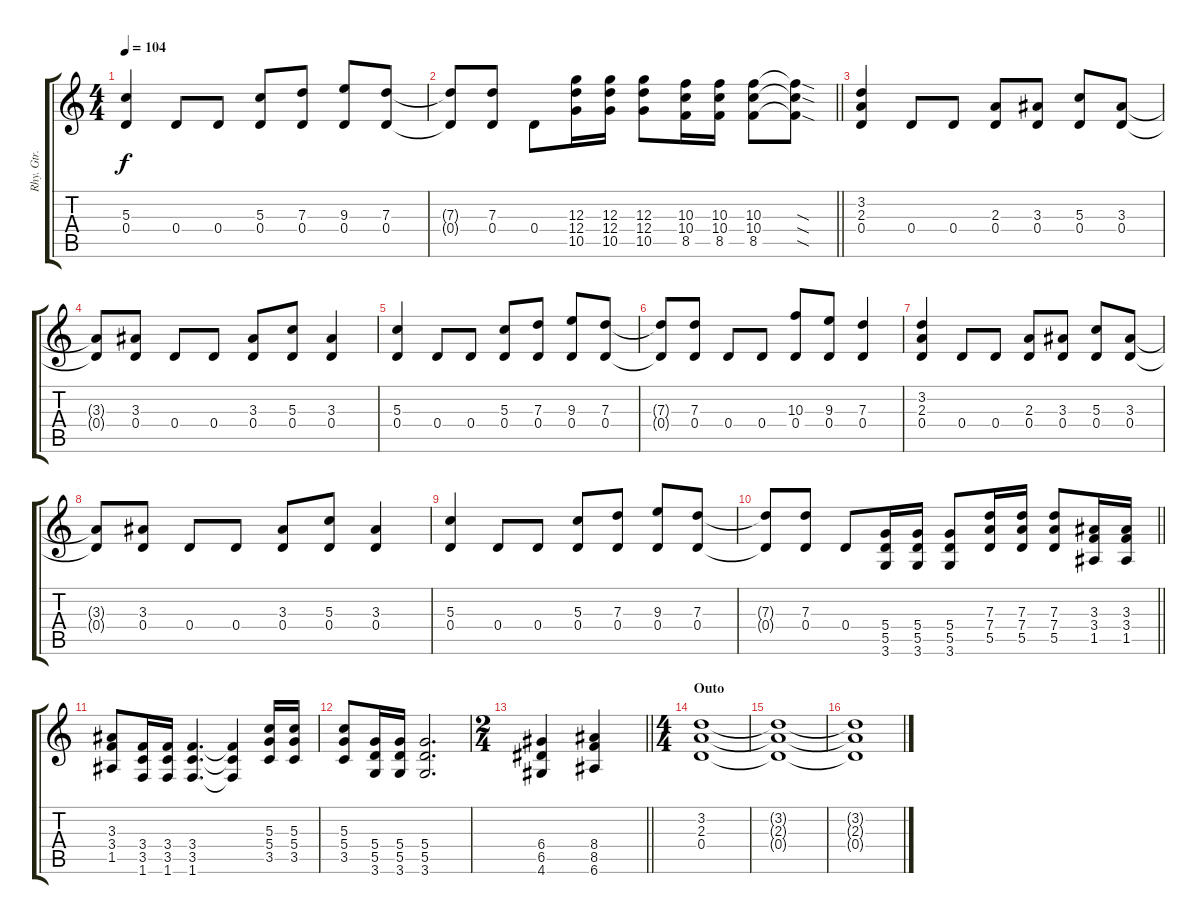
\track ("Rhy. Gtr. 2" "Rhy. Gtr. ") {instrument distortionguitar}
\staff {score tabs}
\tuning (E4 B3 G3 D3 A2 E2) {hide}
\ts (4 4)
\tempo 104
\clef g2
\ks c
(5.3 0.4).4{dy f} 0.4.8 0.4.8 (5.3 0.4).8 (7.3 0.4).8 (9.3 0.4).8 (7.3 0.4).8 |
\barLineRight lightlight
(7.3{t} 0.4{t}).8 (7.3 0.4).8 0.4.8 (12.3 12.4 10.5).16 (12.3 12.4 10.5).16 (12.3 12.4 10.5).8 (10.3 10.4 8.5).16 (10.3 10.4 8.5).16 (10.3 10.4 8.5).8 (10.3{sod t} 10.4{sod t} 8.5{sod t}).8 |
\section ("" "")
(3.2 2.3 0.4).4 0.4.8 0.4.8 (2.3 0.4).8 (3.3 0.4).8 (5.3 0.4).8 (3.3 0.4).8 |
(3.3{t} 0.4{t}).8 (3.3 0.4).8 0.4.8 0.4.8 (3.3 0.4).8 (5.3 0.4).8 (3.3 0.4).4 |
(5.3 0.4).4 0.4.8 0.4.8 (5.3 0.4).8 (7.3 0.4).8 (9.3 0.4).8 (7.3 0.4).8 |
(7.3{t} 0.4{t}).8 (7.3 0.4).8 0.4.8 0.4.8 (10.3 0.4).8 (9.3 0.4).8 (7.3 0.4).4 |
(3.2 2.3 0.4).4 0.4.8 0.4.8 (2.3 0.4).8 (3.3 0.4).8 (5.3 0.4).8 (3.3 0.4).8 |
(3.3{t} 0.4{t}).8 (3.3 0.4).8 0.4.8 0.4.8 (3.3 0.4).8 (5.3 0.4).8 (3.3 0.4).4 |
(5.3 0.4).4 0.4.8 0.4.8 (5.3 0.4).8 (7.3 0.4).8 (9.3 0.4).8 (7.3 0.4).8 |
\barLineRight lightlight
(7.3{t} 0.4{t}).8 (7.3 0.4).8 0.4.8 (5.4 5.5 3.6).16 (5.4 5.5 3.6).16 (5.4 5.5 3.6).8 (7.3 7.4 5.5).16 (7.3 7.4 5.5).16 (7.3 7.4 5.5).8 (3.3 3.4 1.5).16 (3.3 3.4 1.5).16 |
(3.3 3.4 1.5).8 (3.4 3.5 1.6).16 (3.4 3.5 1.6).16 (3.4 3.5 1.6).4{d} (3.4{t} 3.5{t} 1.6{t}).4 (5.3 5.4 3.5).16 (5.3 5.4 3.5).16 |
(5.3 5.4 3.5).8 (5.4 5.5 3.6).16 (5.4 5.5 3.6).16 (5.4 5.5 3.6).2{d} |
\ts (2 4)
\barLineRight lightlight
(6.4 6.5 4.6).4 (8.4 8.5 6.6).4 |
\ts (4 4)
\section ("" "Outo")
(3.2 2.3 0.4).1 |
(3.2{t} 2.3{t} 0.4{t}).1 |
(3.2{t} 2.3{t} 0.4{t}).1
